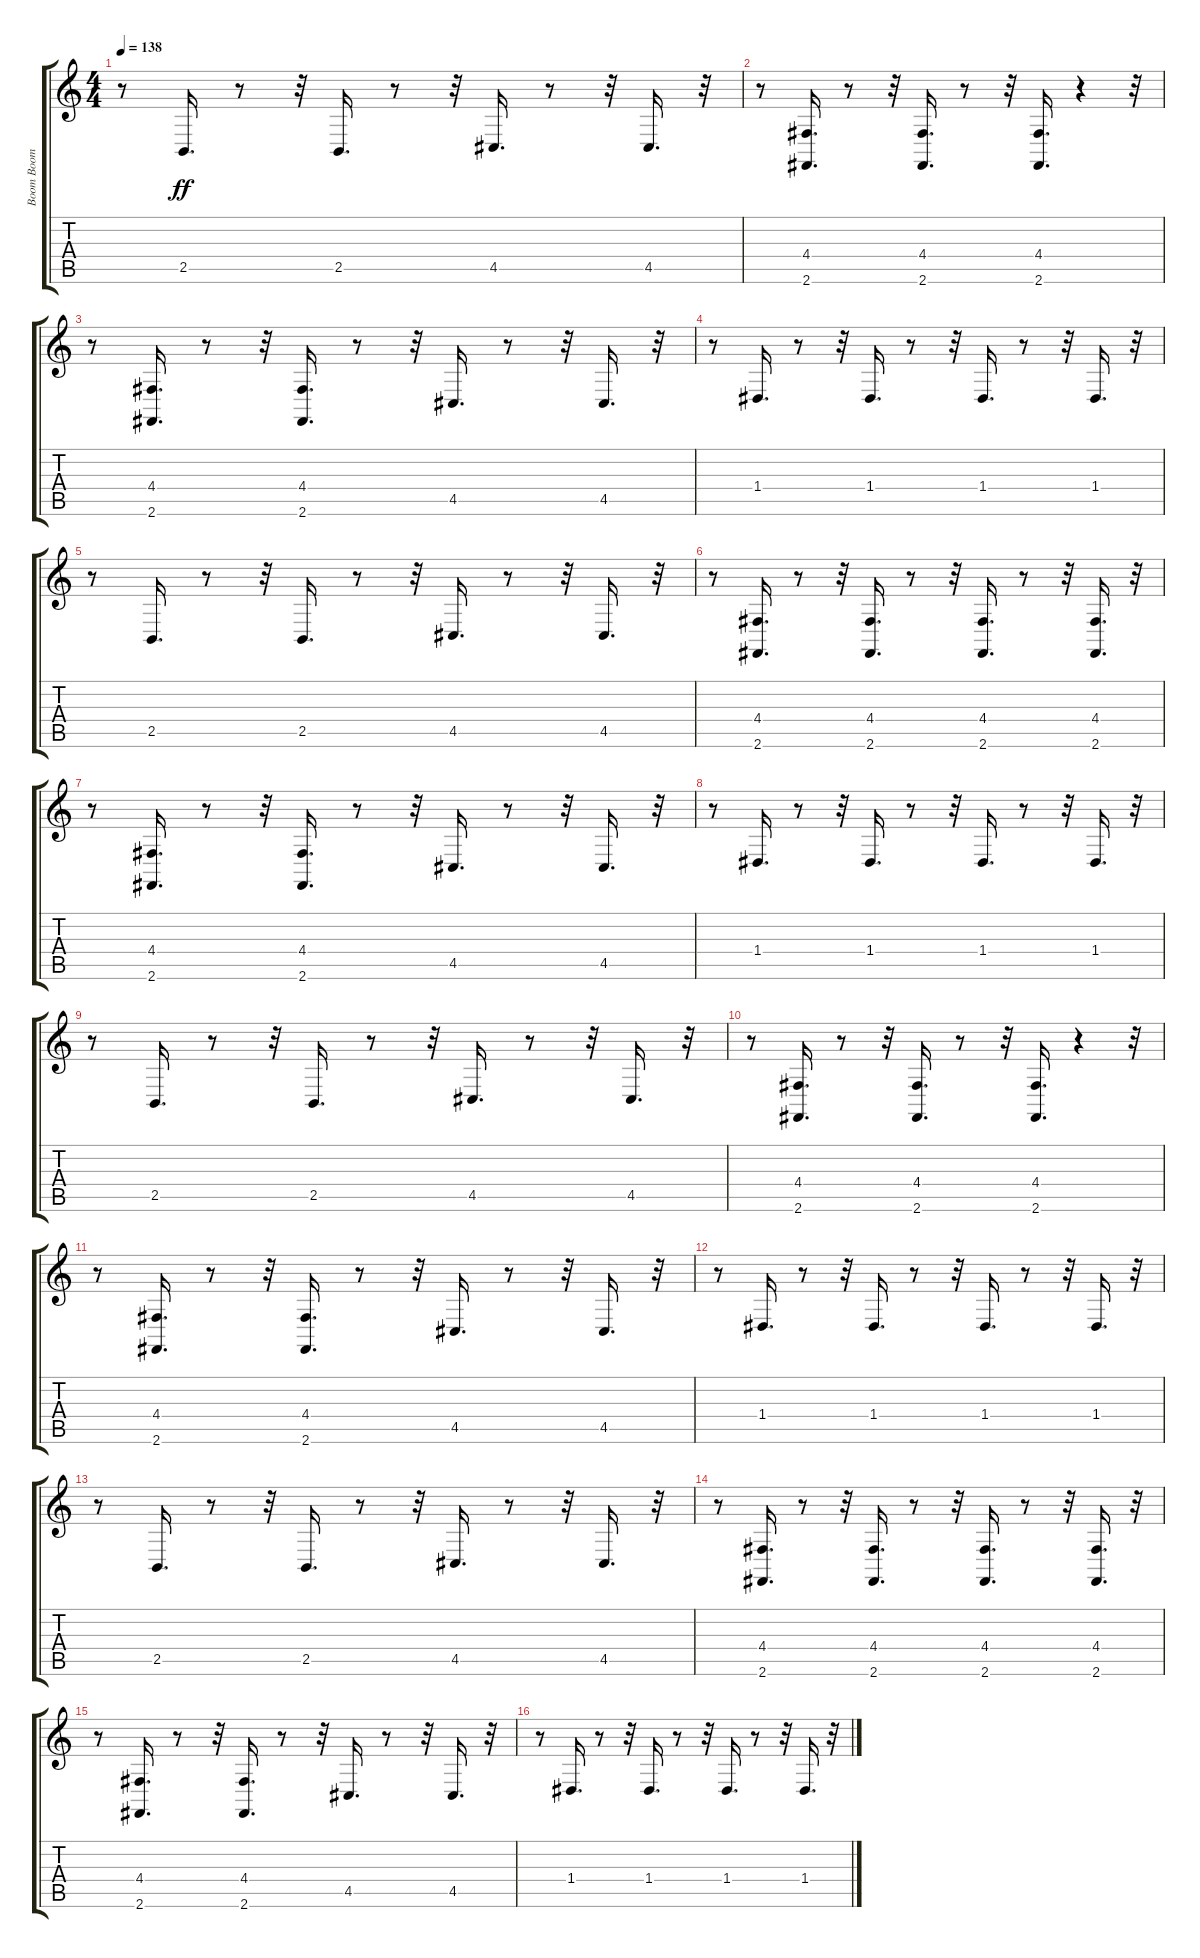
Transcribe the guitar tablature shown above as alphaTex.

\track ("Boom Boom Boom Boom" "Boom Boom ") {instrument drawbarorgan}
\staff {score tabs}
\tuning (E4 B3 G3 D3 A2 E2) {hide}
\ts (4 4)
\tempo 138
\clef g2
\ks c
r.8{dy ff} 2.5.16{d} r.8 r.32 2.5.16{d} r.8 r.32 4.5.16{d} r.8 r.32 4.5.16{d} r.32 |
r.8 (4.4 2.6).16{d} r.8 r.32 (4.4 2.6).16{d} r.8 r.32 (4.4 2.6).16{d} r.4 r.32 |
r.8 (4.4 2.6).16{d} r.8 r.32 (4.4 2.6).16{d} r.8 r.32 4.5.16{d} r.8 r.32 4.5.16{d} r.32 |
r.8 1.4.16{d} r.8 r.32 1.4.16{d} r.8 r.32 1.4.16{d} r.8 r.32 1.4.16{d} r.32 |
r.8 2.5.16{d} r.8 r.32 2.5.16{d} r.8 r.32 4.5.16{d} r.8 r.32 4.5.16{d} r.32 |
r.8 (4.4 2.6).16{d} r.8 r.32 (4.4 2.6).16{d} r.8 r.32 (4.4 2.6).16{d} r.8 r.32 (4.4 2.6).16{d} r.32 |
r.8 (4.4 2.6).16{d} r.8 r.32 (4.4 2.6).16{d} r.8 r.32 4.5.16{d} r.8 r.32 4.5.16{d} r.32 |
r.8 1.4.16{d} r.8 r.32 1.4.16{d} r.8 r.32 1.4.16{d} r.8 r.32 1.4.16{d} r.32 |
r.8 2.5.16{d} r.8 r.32 2.5.16{d} r.8 r.32 4.5.16{d} r.8 r.32 4.5.16{d} r.32 |
r.8 (4.4 2.6).16{d} r.8 r.32 (4.4 2.6).16{d} r.8 r.32 (4.4 2.6).16{d} r.4 r.32 |
r.8 (4.4 2.6).16{d} r.8 r.32 (4.4 2.6).16{d} r.8 r.32 4.5.16{d} r.8 r.32 4.5.16{d} r.32 |
r.8 1.4.16{d} r.8 r.32 1.4.16{d} r.8 r.32 1.4.16{d} r.8 r.32 1.4.16{d} r.32 |
r.8 2.5.16{d} r.8 r.32 2.5.16{d} r.8 r.32 4.5.16{d} r.8 r.32 4.5.16{d} r.32 |
r.8 (4.4 2.6).16{d} r.8 r.32 (4.4 2.6).16{d} r.8 r.32 (4.4 2.6).16{d} r.8 r.32 (4.4 2.6).16{d} r.32 |
r.8 (4.4 2.6).16{d} r.8 r.32 (4.4 2.6).16{d} r.8 r.32 4.5.16{d} r.8 r.32 4.5.16{d} r.32 |
r.8 1.4.16{d} r.8 r.32 1.4.16{d} r.8 r.32 1.4.16{d} r.8 r.32 1.4.16{d} r.32
